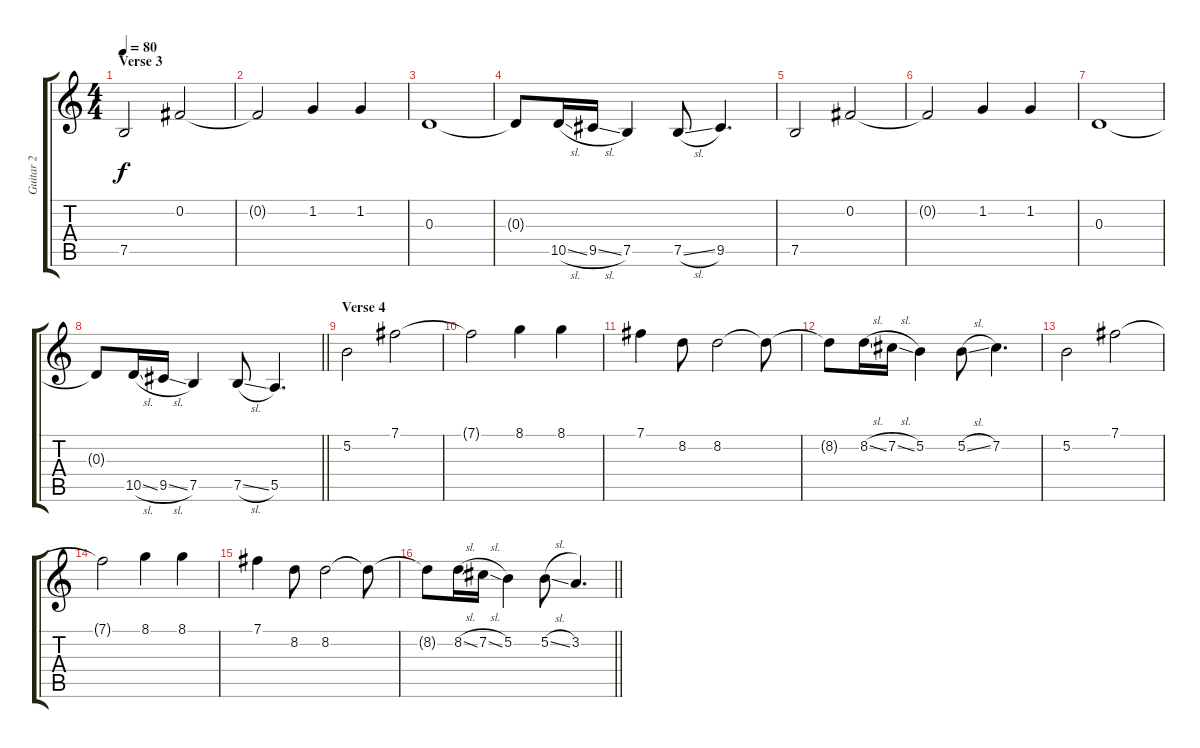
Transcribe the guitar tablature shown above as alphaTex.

\track ("Guitar 2" "Guitar 2") {instrument overdrivenguitar}
\staff {score tabs}
\tuning (B3 Gb3 D3 A2 E2 B1) {hide}
\ts (4 4)
\section ("" "Verse 3")
\tempo 80
\clef g2
\ks c
7.5.2{dy f} 0.2.2 |
0.2{t}.2 1.2.4 1.2.4 |
0.3.1 |
0.3{t}.8 10.5{sl}.16 9.5{sl}.16 7.5.4 7.5{sl}.8 9.5.4{d} |
7.5.2 0.2.2 |
0.2{t}.2 1.2.4 1.2.4 |
0.3.1 |
\barLineRight lightlight
0.3{t}.8 10.5{sl}.16 9.5{sl}.16 7.5.4 7.5{sl}.8 5.5.4{d} |
\section ("" "Verse 4")
5.2.2 7.1.2 |
7.1{t}.2 8.1.4 8.1.4 |
7.1.4 8.2.8 8.2.2 8.2{t}.8 |
8.2{t}.8 8.2{sl}.16 7.2{sl}.16 5.2.4 5.2{sl}.8 7.2.4{d} |
5.2.2 7.1.2 |
7.1{t}.2 8.1.4 8.1.4 |
7.1.4 8.2.8 8.2.2 8.2{t}.8 |
\barLineRight lightlight
8.2{t}.8 8.2{sl}.16 7.2{sl}.16 5.2.4 5.2{sl}.8 3.2.4{d}
